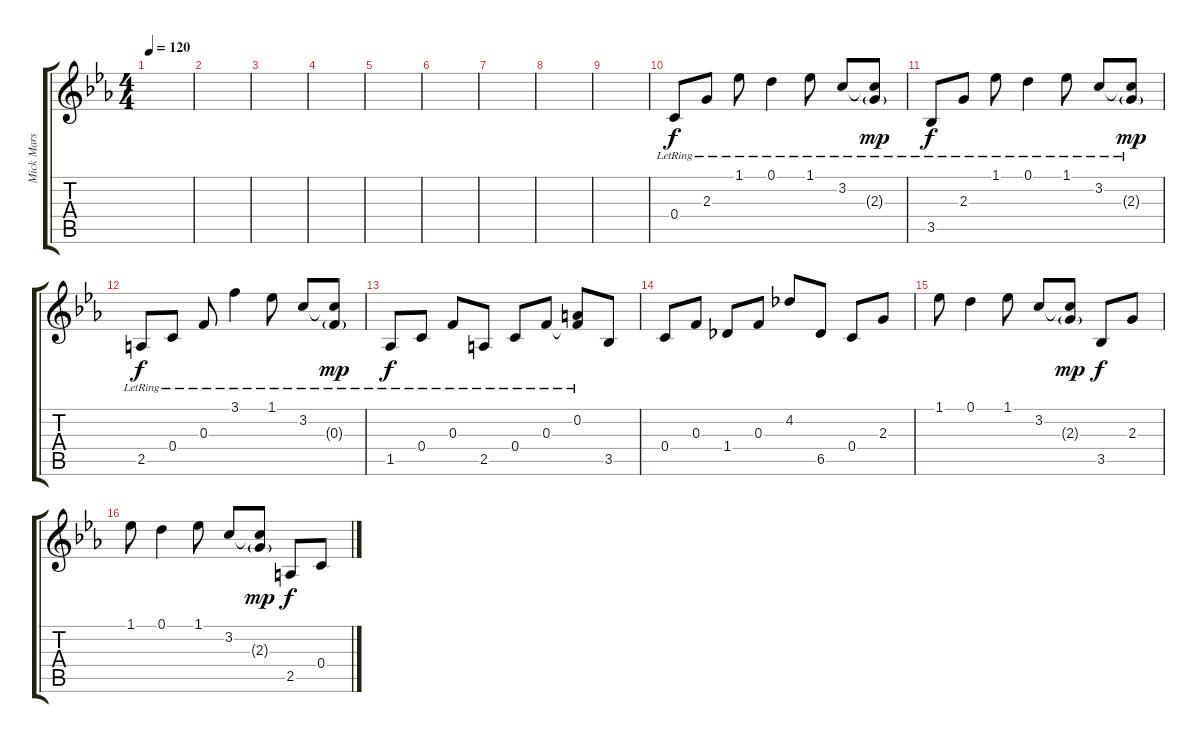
\track ("Mick Mars Acoustic" "Mick Mars ") {instrument electricguitarclean}
\staff {score tabs}
\tuning (D4 A3 F3 C3 G2 D2) {hide}
\ts (4 4)
\tempo 120
\clef g2
\ks cminor
|
|
|
|
|
|
|
|
|
0.4{lr}.8 2.3{lr}.8 1.1{lr}.8 0.1{lr}.4 1.1{lr}.8 3.2{lr}.8 (3.2{t} 2.3{g lr}).8{dy mp} |
3.5{lr}.8{dy f} 2.3{lr}.8 1.1{lr}.8 0.1{lr}.4 1.1{lr}.8 3.2{lr}.8 (3.2{t} 2.3{g lr}).8{dy mp} |
2.5{lr}.8{dy f} 0.4{lr}.8 0.3{lr}.8 3.1{lr}.4 1.1{lr}.8 3.2{lr}.8 (3.2{t} 0.3{g lr}).8{dy mp} |
1.5{lr}.8{dy f} 0.4{lr}.8 0.3{lr}.8 2.5{lr}.8 0.4{lr}.8 0.3{lr}.8 (0.2{lr} 0.3{t}).8 3.5.8 |
0.4.8 0.3.8 1.4.8 0.3.8 4.2.8 6.5.8 0.4.8 2.3.8 |
1.1.8 0.1.4 1.1.8 3.2.8 (3.2{t} 2.3{g}).8{dy mp} 3.5.8{dy f} 2.3.8 |
1.1.8 0.1.4 1.1.8 3.2.8 (3.2{t} 2.3{g}).8{dy mp} 2.5.8{dy f} 0.4.8
